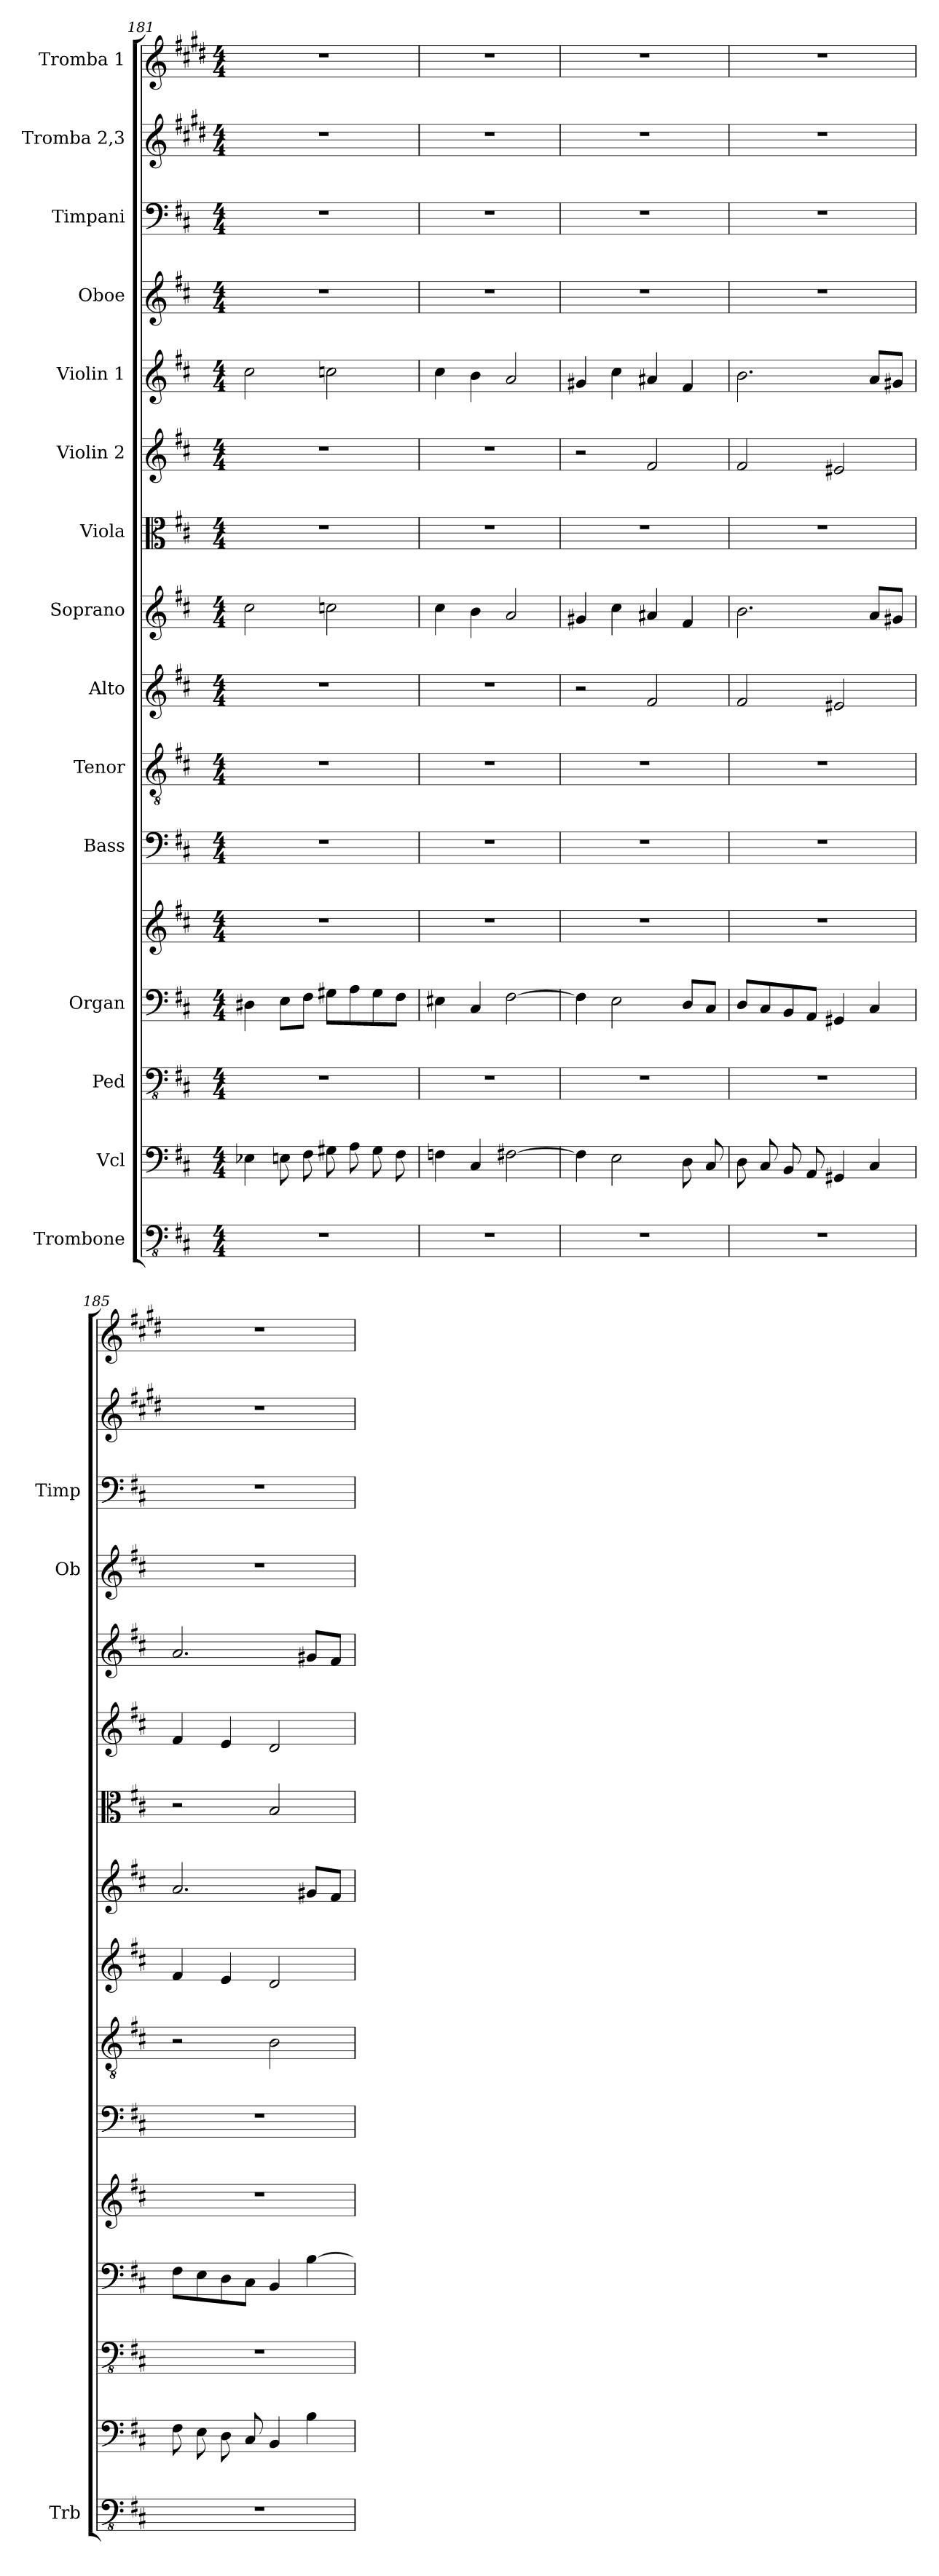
**kern	**kern	**kern	**kern	**kern	**kern	**kern	**kern	**kern	**kern	**kern	**kern	**kern	**kern	**kern	**kern
*part15	*part14	*part13	*part12	*part12	*part11	*part10	*part9	*part8	*part7	*part6	*part5	*part4	*part3	*part2	*part1
*staff16	*staff15	*staff14	*staff13	*staff12	*staff11	*staff10	*staff9	*staff8	*staff7	*staff6	*staff5	*staff4	*staff3	*staff2	*staff1
*I"Trombone	*I"Vcl	*I"Ped	*I"Organ	*	*I"Bass	*I"Tenor	*I"Alto	*I"Soprano	*I"Viola	*I"Violin 2	*I"Violin 1	*I"Oboe	*I"Timpani	*I"Tromba 2,3	*I"Tromba 1
*I'Trb	*	*	*	*	*	*	*	*	*	*	*	*I'Ob	*I'Timp	*	*
*clefFv4	*clefF4	*clefFv4	*clefF4	*clefG2	*clefF4	*clefGv2	*clefG2	*clefG2	*clefC3	*clefG2	*clefG2	*clefG2	*clefF4	*clefG2	*clefG2
*	*	*	*	*	*	*	*	*	*	*	*	*	*	*ITrd1c2	*ITrd1c2
*k[f#c#]	*k[f#c#]	*k[f#c#]	*k[f#c#]	*k[f#c#]	*k[f#c#]	*k[f#c#]	*k[f#c#]	*k[f#c#]	*k[f#c#]	*k[f#c#]	*k[f#c#]	*k[f#c#]	*k[f#c#]	*k[f#c#]	*k[f#c#]
*M4/4	*M4/4	*M4/4	*M4/4	*M4/4	*M4/4	*M4/4	*M4/4	*M4/4	*M4/4	*M4/4	*M4/4	*M4/4	*M4/4	*M4/4	*M4/4
=181	=181	=181	=181	=181	=181	=181	=181	=181	=181	=181	=181	=181	=181	=181	=181
1r	4E-X\	1r	4D#X\	1r	1r	1r	1r	2cc#\	1r	1r	2cc#\	1r	1r	1r	1r
.	8En\	.	8E\L	.	.	.	.	.	.	.	.	.	.	.	.
.	8F#\	.	8F#\J	.	.	.	.	.	.	.	.	.	.	.	.
.	8G#X\	.	8G#X\L	.	.	.	.	2ccn\	.	.	2ccn\	.	.	.	.
.	8A\	.	8A\	.	.	.	.	.	.	.	.	.	.	.	.
.	8G#\	.	8G#\	.	.	.	.	.	.	.	.	.	.	.	.
.	8F#\	.	8F#\J	.	.	.	.	.	.	.	.	.	.	.	.
=182	=182	=182	=182	=182	=182	=182	=182	=182	=182	=182	=182	=182	=182	=182	=182
1r	4Fn\	1r	4E#X\	1r	1r	1r	1r	4cc#\	1r	1r	4cc#\	1r	1r	1r	1r
.	4C#/	.	4C#/	.	.	.	.	4b\	.	.	4b\	.	.	.	.
.	[2F#X\	.	[2F#\	.	.	.	.	2a/	.	.	2a/	.	.	.	.
=183	=183	=183	=183	=183	=183	=183	=183	=183	=183	=183	=183	=183	=183	=183	=183
1r	4F#\]	1r	4F#\]	1r	1r	1r	2r	4g#X/	1r	2r	4g#X/	1r	1r	1r	1r
.	2E\	.	2E\	.	.	.	.	4cc#\	.	.	4cc#\	.	.	.	.
.	.	.	.	.	.	.	2f#/	4a#X/	.	2f#/	4a#X/	.	.	.	.
.	8D\	.	8D/L	.	.	.	.	4f#/	.	.	4f#/	.	.	.	.
.	8C#/	.	8C#/J	.	.	.	.	.	.	.	.	.	.	.	.
=184	=184	=184	=184	=184	=184	=184	=184	=184	=184	=184	=184	=184	=184	=184	=184
1r	8D\	1r	8D/L	1r	1r	1r	2f#/	2.b\	1r	2f#/	2.b\	1r	1r	1r	1r
.	8C#/	.	8C#/	.	.	.	.	.	.	.	.	.	.	.	.
.	8BB/	.	8BB/	.	.	.	.	.	.	.	.	.	.	.	.
.	8AA/	.	8AA/J	.	.	.	.	.	.	.	.	.	.	.	.
.	4GG#X/	.	4GG#X/	.	.	.	2e#X/	.	.	2e#X/	.	.	.	.	.
.	4C#/	.	4C#/	.	.	.	.	8a/L	.	.	8a/L	.	.	.	.
.	.	.	.	.	.	.	.	8g#X/J	.	.	8g#X/J	.	.	.	.
!!LO:PB:g=z
=185	=185	=185	=185	=185	=185	=185	=185	=185	=185	=185	=185	=185	=185	=185	=185
1r	8F#\	1r	8F#\L	1r	1r	2r	4f#/	2.a/	2r	4f#/	2.a/	1r	1r	1r	1r
.	8E\	.	8E\	.	.	.	.	.	.	.	.	.	.	.	.
.	8D\	.	8D\	.	.	.	4e/	.	.	4e/	.	.	.	.	.
.	8C#/	.	8C#\J	.	.	.	.	.	.	.	.	.	.	.	.
.	4BB/	.	4BB/	.	.	2B\	2d/	.	2B/	2d/	.	.	.	.	.
.	4B\	.	[4B\	.	.	.	.	8g#X/L	.	.	8g#X/L	.	.	.	.
.	.	.	.	.	.	.	.	8f#/J	.	.	8f#/J	.	.	.	.
=	=	=	=	=	=	=	=	=	=	=	=	=	=	=	=
*-	*-	*-	*-	*-	*-	*-	*-	*-	*-	*-	*-	*-	*-	*-	*-
